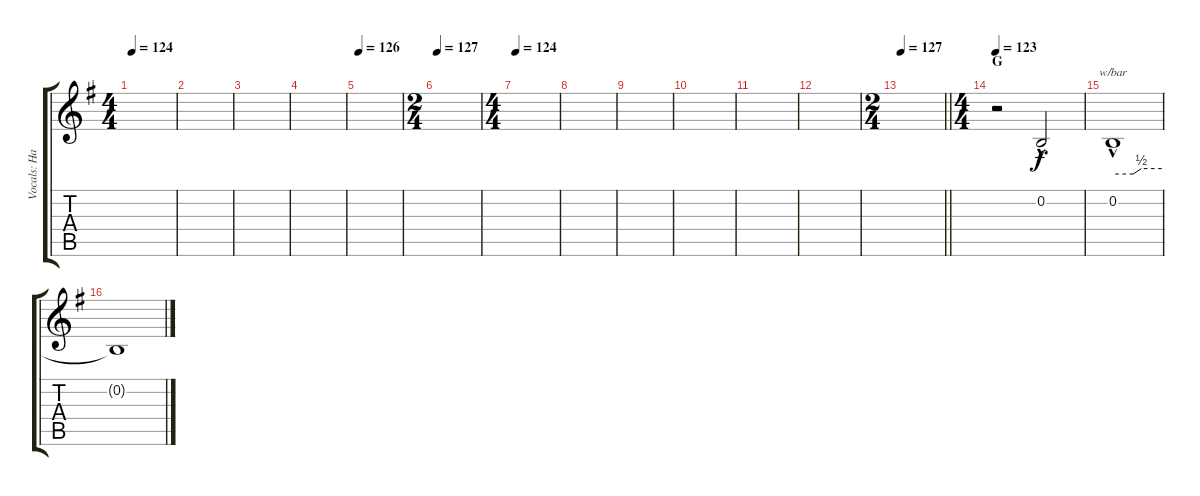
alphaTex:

\track ("Vocals: Halford" "Vocals: Ha") {instrument lead1square}
\staff {score tabs}
\tuning (E4 B3 G3 D3 A2 E2) {hide}
\ts (4 4)
\tempo 124
\clef g2
\ks g
|
|
|
|
\tempo 126
|
\ts (2 4)
\tempo 127
|
\ts (4 4)
\tempo 124
|
|
|
|
|
|
\ts (2 4)
\tempo 127
\barLineRight lightlight
|
\ts (4 4)
\section ("" "G")
\tempo 123
r.2 0.2{hac}.2 |
0.2{hac}.1{tbe (custom default 0 0 25 0 35 2 60 2)} |
0.2{t}.1
